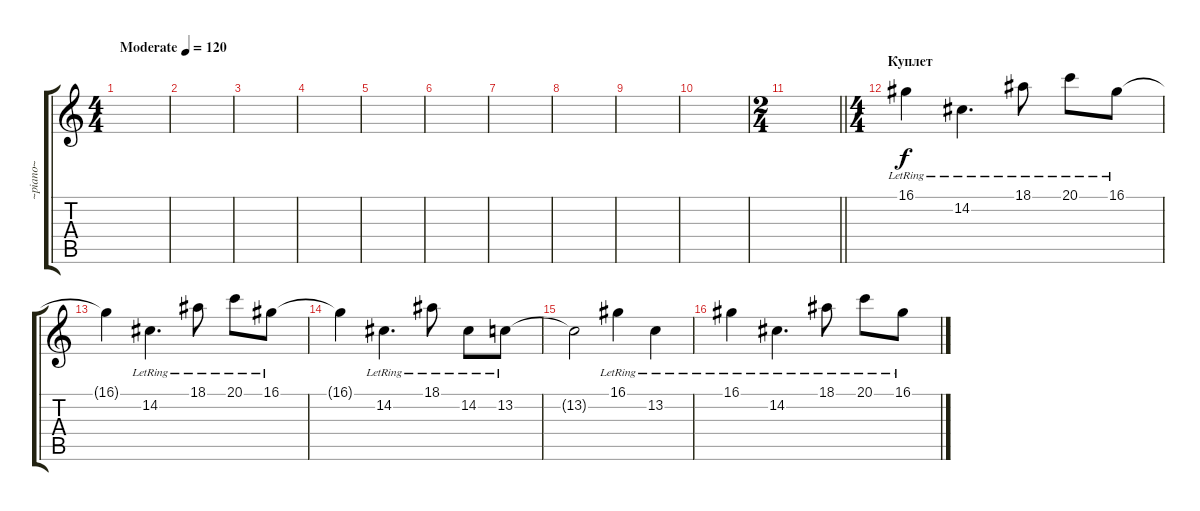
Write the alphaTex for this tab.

\track ("~piano~" "~piano~") {instrument acousticgrandpiano}
\staff {score tabs}
\tuning (E4 B3 G3 D3 A2 E2) {hide}
\ts (4 4)
\tempo (120 "Moderate")
\clef g2
\ks c
|
|
|
|
|
|
|
|
|
|
\ts (2 4)
\barLineRight lightlight
|
\ts (4 4)
\section ("" "Куплет")
16.1{lr}.4 14.2{lr}.4{d} 18.1{lr}.8 20.1{lr}.8 16.1{lr}.8 |
16.1{t}.4 14.2{lr}.4{d} 18.1{lr}.8 20.1{lr}.8 16.1{lr}.8 |
16.1{t}.4 14.2{lr}.4{d} 18.1{lr}.8 14.2{lr}.8 13.2{lr}.8 |
13.2{t}.2 16.1{lr}.4 13.2{lr}.4 |
16.1{lr}.4 14.2{lr}.4{d} 18.1{lr}.8 20.1{lr}.8 16.1{lr}.8
